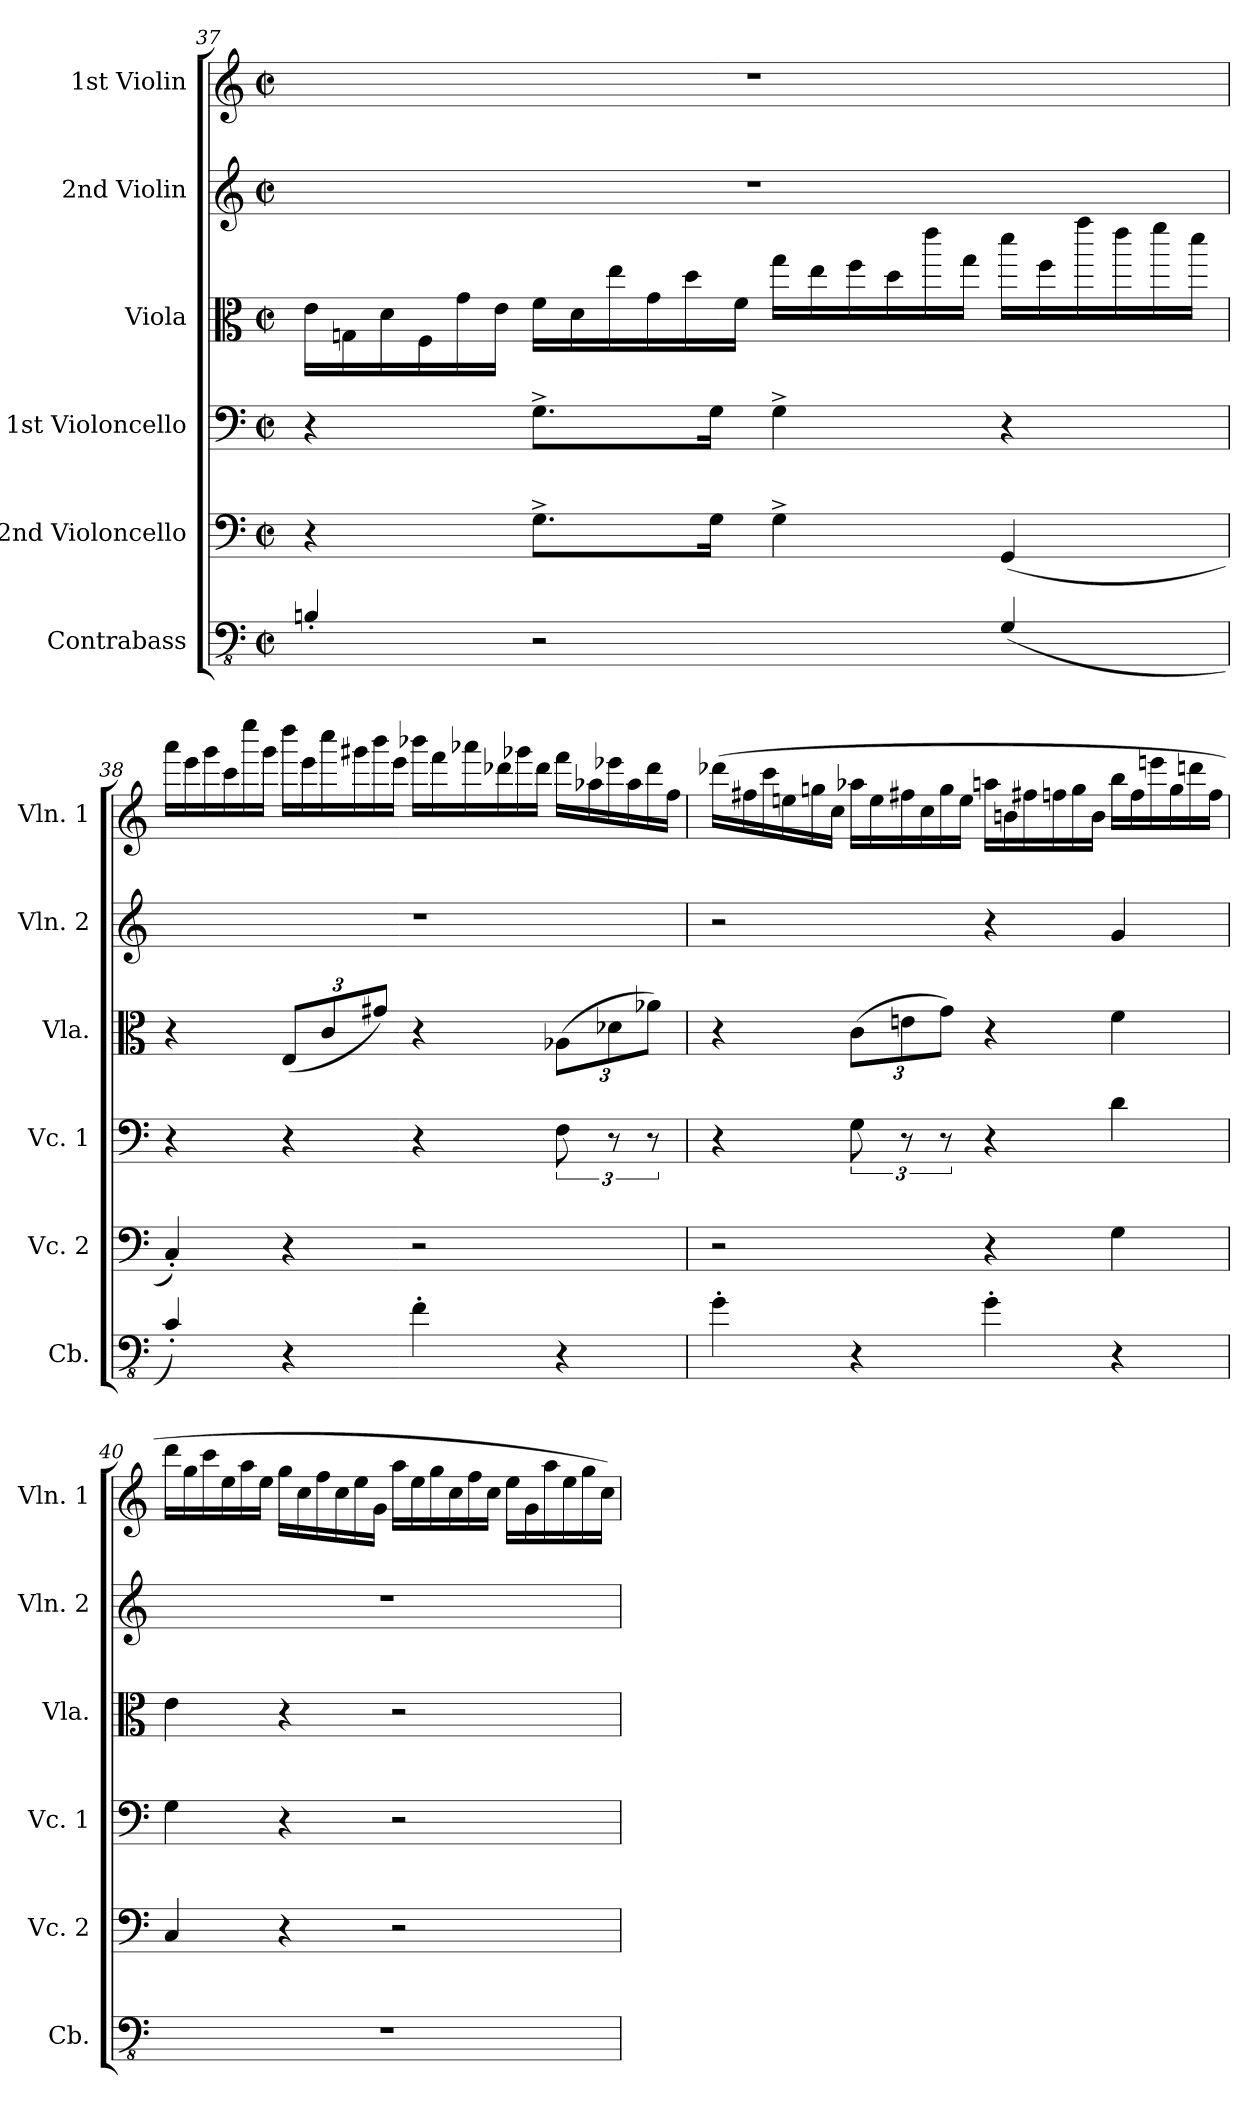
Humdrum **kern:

**kern	**kern	**kern	**kern	**kern	**kern
*part6	*part5	*part4	*part3	*part2	*part1
*staff6	*staff5	*staff4	*staff3	*staff2	*staff1
*I"Contrabass	*I"2nd Violoncello	*I"1st Violoncello	*I"Viola	*I"2nd Violin	*I"1st Violin
*I'Cb.	*I'Vc. 2	*I'Vc. 1	*I'Vla.	*I'Vln. 2	*I'Vln. 1
!!LO:PB:g=z
*clefFv4	*clefF4	*clefF4	*clefC3	*clefG2	*clefG2
*ITrd7c12	*	*	*	*	*
*k[]	*k[]	*k[]	*k[]	*k[]	*k[]
*M2/2	*M2/2	*M2/2	*M2/2	*M2/2	*M2/2
*met(c|)	*met(c|)	*met(c|)	*met(c|)	*met(c|)	*met(c|)
*	*	*	*Xtuplet	*	*
=37	=37	=37	=37	=37	=37
4BBBn'/	4r	4r	24e\LL	1r	1r
.	.	.	24Gn\	.	.
.	.	.	24d\	.	.
.	.	.	24F\	.	.
.	.	.	24g\	.	.
.	.	.	24e\JJ	.	.
2r	8.G^\L	8.G^\L	24f\LL	.	.
.	.	.	24d\	.	.
.	.	.	24ee\	.	.
.	.	.	24g\	.	.
.	.	.	24dd\	.	.
.	16G\Jk	16G\Jk	.	.	.
.	.	.	24f\JJ	.	.
.	4G^\	4G^\	24gg\LL	.	.
.	.	.	24ee\	.	.
.	.	.	24ff\	.	.
.	.	.	24dd\	.	.
.	.	.	24eee\	.	.
.	.	.	24gg\JJ	.	.
(4GGG/	(4GG/	4r	24ddd\LL	.	.
.	.	.	24ff\	.	.
.	.	.	24ggg\	.	.
.	.	.	24eee\	.	.
.	.	.	24fff\	.	.
.	.	.	24ddd\JJ	.	.
!!LO:LB:g=z
=38	=38	=38	=38	=38	=38
*	*	*	*	*	*Xtuplet
4CC'/)	4C'/)	4r	4r	1r	24aaa\LL
.	.	.	.	.	24eee\
.	.	.	.	.	24ggg\
.	.	.	.	.	24ccc\
.	.	.	.	.	24eeee\
.	.	.	.	.	24ggg\JJ
*	*	*	*tuplet	*	*
*	*	*	*Xbrackettup	*	*
4r	4r	4r	(12E/L	.	24dddd\LL
.	.	.	.	.	24eee\
.	.	.	12c/	.	24cccc\
.	.	.	.	.	24ggg#X\
.	.	.	12g#X/J)	.	24bbb\
.	.	.	.	.	24eee\JJ
4FF'\	2r	4r	4r	.	24bbb-X\LL
.	.	.	.	.	24fff\
.	.	.	.	.	24aaa-X\
.	.	.	.	.	24ddd-X\
.	.	.	.	.	24ggg-X\
.	.	.	.	.	24ddd-\JJ
4r	.	12F\	(12A-X\L	.	24fff\LL
.	.	.	.	.	24aa-X\
.	.	12r	12d-X\	.	24eee-X\
.	.	.	.	.	24aa-\
.	.	12r	12a-X\J)	.	24ddd-\
.	.	.	.	.	24ff\JJ
!!LO:PB:g=z
=39	=39	=39	=39	=39	=39
4GG'\	2r	4r	4r	2r	(24ddd-X\LL
.	.	.	.	.	24ff#X\
.	.	.	.	.	24ccc\
.	.	.	.	.	24een\
.	.	.	.	.	24ggn\
.	.	.	.	.	24cc\JJ
4r	.	12G\	(12c\L	.	24aa-X\LL
.	.	.	.	.	24ee\
.	.	12r	12en\	.	24ff#X\
.	.	.	.	.	24cc\
.	.	12r	12g\J)	.	24gg\
.	.	.	.	.	24ee\JJ
4GG'\	4r	4r	4r	4r	24aan\LL
.	.	.	.	.	24bn\
.	.	.	.	.	24ff#X\
.	.	.	.	.	24ffn\
.	.	.	.	.	24gg\
.	.	.	.	.	24b\JJ
4r	4G\	4d\	4f\	4g/	24bb\LL
.	.	.	.	.	24ff\
.	.	.	.	.	24eeen\
.	.	.	.	.	24gg\
.	.	.	.	.	24dddn\
.	.	.	.	.	24ff\JJ
!!LO:LB:g=z
=40	=40	=40	=40	=40	=40
1r	4C/	4G\	4e\	1r	24ddd\LL
.	.	.	.	.	24gg\
.	.	.	.	.	24ccc\
.	.	.	.	.	24ee\
.	.	.	.	.	24aa\
.	.	.	.	.	24ee\JJ
.	4r	4r	4r	.	24gg\LL
.	.	.	.	.	24cc\
.	.	.	.	.	24ff\
.	.	.	.	.	24cc\
.	.	.	.	.	24ee\
.	.	.	.	.	24g\JJ
.	2r	2r	2r	.	24aa\LL
.	.	.	.	.	24ee\
.	.	.	.	.	24gg\
.	.	.	.	.	24cc\
.	.	.	.	.	24ff\
.	.	.	.	.	24cc\JJ
.	.	.	.	.	24ee\LL
.	.	.	.	.	24g\
.	.	.	.	.	24aa\
.	.	.	.	.	24ee\
.	.	.	.	.	24gg\
.	.	.	.	.	24cc\JJ)
=	=	=	=	=	=
*-	*-	*-	*-	*-	*-
